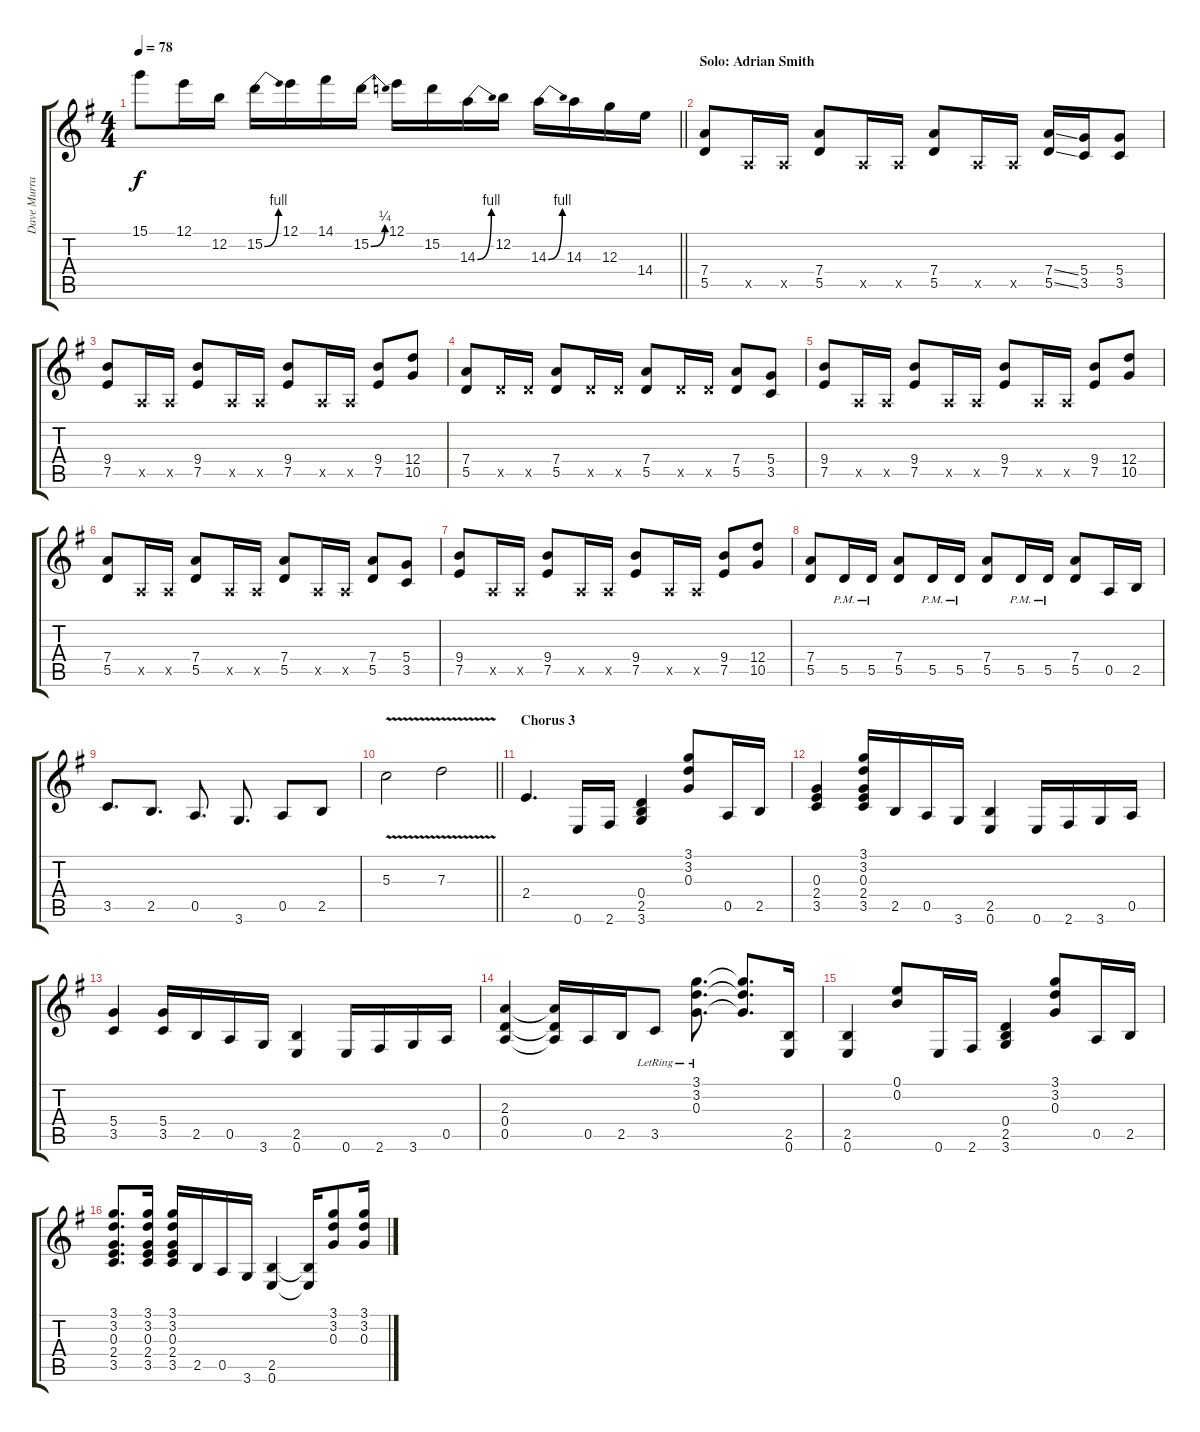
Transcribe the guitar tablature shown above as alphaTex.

\track ("Dave Murray" "Dave Murra") {instrument overdrivenguitar}
\staff {score tabs}
\tuning (E4 B3 G3 D3 A2 E2) {hide}
\ts (4 4)
\tempo 78
\clef g2
\barLineRight lightlight
\ks g
15.1.8{dy f} 12.1.16 12.2.16 15.2{be (bend 0 0 60 4)}.16 12.1.16 14.1.16 15.2{be (bend 0 0 60 1)}.16 12.1.16 15.2.16 14.3{be (bend 0 0 60 4)}.16 12.2.16 14.3{be (bend 0 0 60 4)}.16 14.3.16 12.3.16 14.4.16 |
\section ("" "Solo: Adrian Smith")
(7.4 5.5).8{volume 13 instrument overdrivenguitar} 0.5{x}.16 0.5{x}.16 (7.4 5.5).8 0.5{x}.16 0.5{x}.16 (7.4 5.5).8 0.5{x}.16 0.5{x}.16 (7.4{ss} 5.5{ss}).16 (5.4 3.5).16 (5.4 3.5).8 |
(9.4 7.5).8 0.5{x}.16 0.5{x}.16 (9.4 7.5).8 0.5{x}.16 0.5{x}.16 (9.4 7.5).8 0.5{x}.16 0.5{x}.16 (9.4 7.5).8 (12.4 10.5).8 |
(7.4 5.5).8 5.5{x}.16 5.5{x}.16 (7.4 5.5).8 5.5{x}.16 5.5{x}.16 (7.4 5.5).8 5.5{x}.16 5.5{x}.16 (7.4 5.5).8 (5.4 3.5).8 |
(9.4 7.5).8 0.5{x}.16 0.5{x}.16 (9.4 7.5).8 0.5{x}.16 0.5{x}.16 (9.4 7.5).8 0.5{x}.16 0.5{x}.16 (9.4 7.5).8 (12.4 10.5).8 |
(7.4 5.5).8 0.5{x}.16 0.5{x}.16 (7.4 5.5).8 0.5{x}.16 0.5{x}.16 (7.4 5.5).8 0.5{x}.16 0.5{x}.16 (7.4 5.5).8 (5.4 3.5).8 |
(9.4 7.5).8 0.5{x}.16 0.5{x}.16 (9.4 7.5).8 0.5{x}.16 0.5{x}.16 (9.4 7.5).8 0.5{x}.16 0.5{x}.16 (9.4 7.5).8 (12.4 10.5).8 |
(7.4 5.5).8 5.5{pm}.16 5.5{pm}.16 (7.4 5.5).8 5.5{pm}.16 5.5{pm}.16 (7.4 5.5).8 5.5{pm}.16 5.5{pm}.16 (7.4 5.5).8 0.5.16 2.5.16 |
3.5.8{d} 2.5.8{d} 0.5.8{d} 3.6.8{d} 0.5.8 2.5.8 |
\barLineRight lightlight
5.3{v}.2 7.3{v}.2 |
\section ("" "Chorus 3")
2.4.4{d} 0.6.16 2.6.16 (0.4 2.5 3.6).4 (3.1 3.2 0.3).8 0.5.16 2.5.16 |
(0.3 2.4 3.5).4 (3.1 3.2 0.3 2.4 3.5).16 2.5.16 0.5.16 3.6.16 (2.5 0.6).4 0.6.16 2.6.16 3.6.16 0.5.16 |
(5.4 3.5).4 (5.4 3.5).16 2.5.16 0.5.16 3.6.16 (2.5 0.6).4 0.6.16 2.6.16 3.6.16 0.5.16 |
(2.3 0.4 0.5).4 (2.3{t} 0.4{t} 0.5{t}).16 0.5.16 2.5.16 3.5{lr}.8 (3.1{lr} 3.2{lr} 0.3{lr}).8{d} (3.1{t} 3.2{t} 0.3{t}).8{d} (2.5 0.6).16 |
(2.5 0.6).4 (0.1 0.2).8 0.6.16 2.6.16 (0.4 2.5 3.6).4 (3.1 3.2 0.3).8 0.5.16 2.5.16 |
(3.1 3.2 0.3 2.4 3.5).8{d} (3.1 3.2 0.3 2.4 3.5).16 (3.1 3.2 0.3 2.4 3.5).16 2.5.16 0.5.16 3.6.16 (2.5 0.6).4 (2.5{t} 0.6{t}).16 (3.1 3.2 0.3).8 (3.1 3.2 0.3).16
